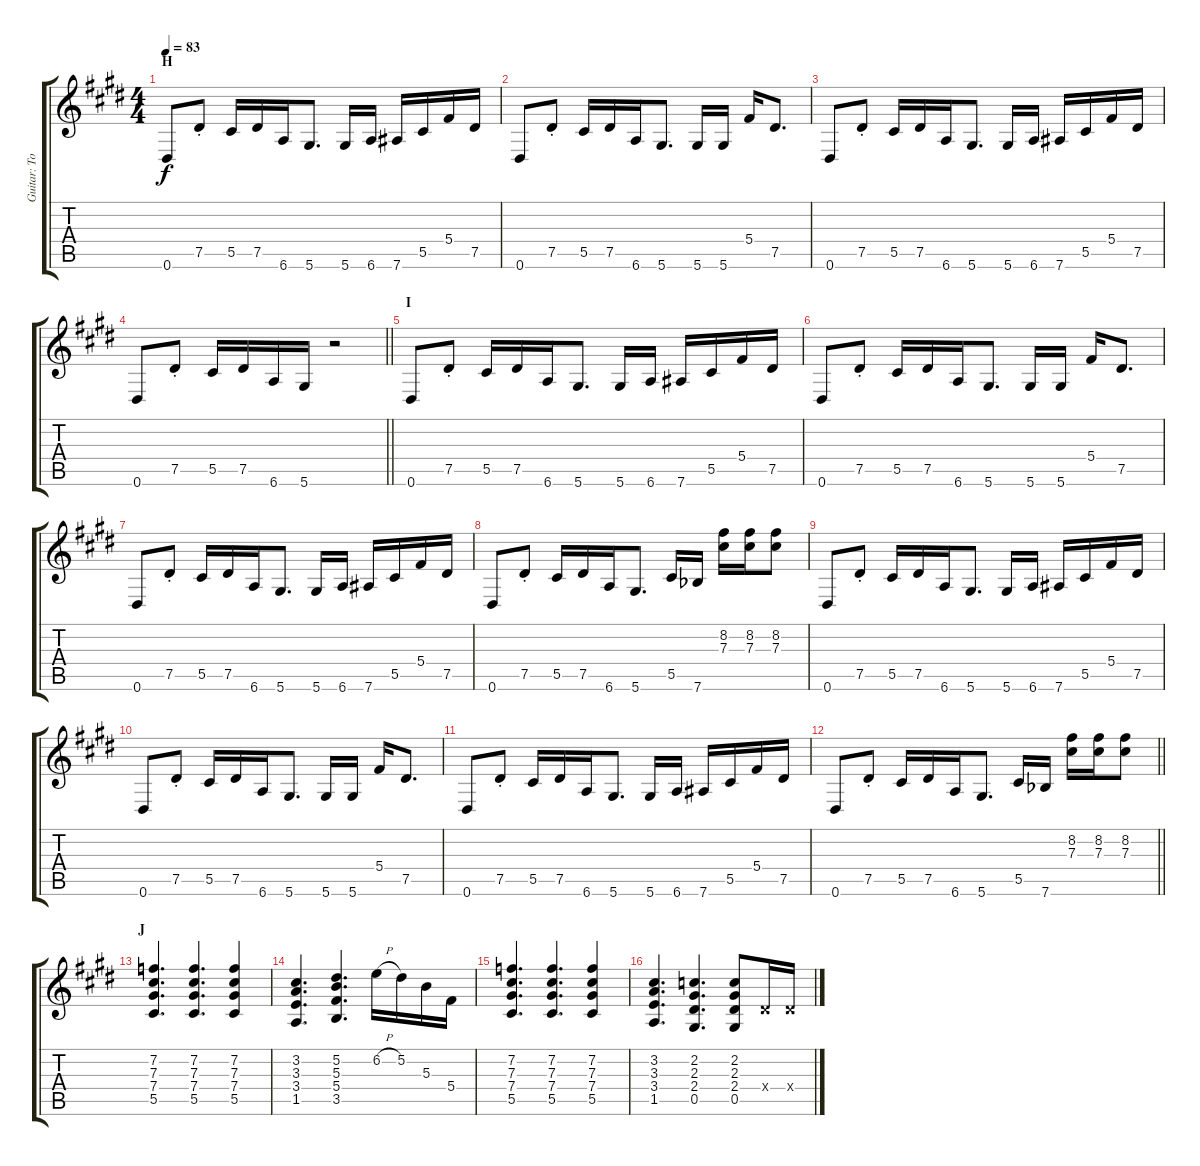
\track ("Guitar: Tony" "Guitar: To") {instrument distortionguitar}
\staff {score tabs}
\tuning (Eb4 Bb3 Gb3 Db3 Ab2 Eb2) {hide}
\ts (4 4)
\section ("" "H")
\tempo 83
\clef g2
\ks e
0.6.8{dy f} 7.5{st}.8 5.5.16 7.5.16 6.6.16 5.6.8{d} 5.6.16 6.6.16 7.6.16 5.5.16 5.4.16 7.5.16 |
0.6.8 7.5{st}.8 5.5.16 7.5.16 6.6.16 5.6.8{d} 5.6.16 5.6.16 5.4.16 7.5.8{d} |
0.6.8 7.5{st}.8 5.5.16 7.5.16 6.6.16 5.6.8{d} 5.6.16 6.6.16 7.6.16 5.5.16 5.4.16 7.5.16 |
\barLineRight lightlight
0.6.8 7.5{st}.8 5.5.16 7.5.16 6.6.16 5.6.16 r.2 |
\section ("" "I")
0.6.8 7.5{st}.8 5.5.16 7.5.16 6.6.16 5.6.8{d} 5.6.16 6.6.16 7.6.16 5.5.16 5.4.16 7.5.16 |
0.6.8 7.5{st}.8 5.5.16 7.5.16 6.6.16 5.6.8{d} 5.6.16 5.6.16 5.4.16 7.5.8{d} |
0.6.8 7.5{st}.8 5.5.16 7.5.16 6.6.16 5.6.8{d} 5.6.16 6.6.16 7.6.16 5.5.16 5.4.16 7.5.16 |
0.6.8 7.5{st}.8 5.5.16 7.5.16 6.6.16 5.6.8{d} 5.5.16 7.6{acc b}.16 (8.2 7.3).16 (8.2 7.3).16 (8.2 7.3).8 |
0.6.8 7.5{st}.8 5.5.16 7.5.16 6.6.16 5.6.8{d} 5.6.16 6.6.16 7.6.16 5.5.16 5.4.16 7.5.16 |
0.6.8 7.5{st}.8 5.5.16 7.5.16 6.6.16 5.6.8{d} 5.6.16 5.6.16 5.4.16 7.5.8{d} |
0.6.8 7.5{st}.8 5.5.16 7.5.16 6.6.16 5.6.8{d} 5.6.16 6.6.16 7.6.16 5.5.16 5.4.16 7.5.16 |
\barLineRight lightlight
0.6.8 7.5{st}.8 5.5.16 7.5.16 6.6.16 5.6.8{d} 5.5.16 7.6{acc b}.16 (8.2 7.3).16 (8.2 7.3).16 (8.2 7.3).8 |
\section ("" "J")
(7.2 7.3 7.4 5.5).4{d} (7.2 7.3 7.4 5.5).4{d} (7.2 7.3 7.4 5.5).4 |
(3.2 3.3 3.4 1.5).4{d} (5.2 5.3 5.4 3.5).4{d} 6.2{h}.16 5.2.16 5.3.16 5.4.16 |
(7.2 7.3 7.4 5.5).4{d} (7.2 7.3 7.4 5.5).4{d} (7.2 7.3 7.4 5.5).4 |
(3.2 3.3 3.4 1.5).4{d} (2.2 2.3 2.4 0.5).4{d} (2.2 2.3 2.4 0.5).8 2.4{x}.16 2.4{x}.16
